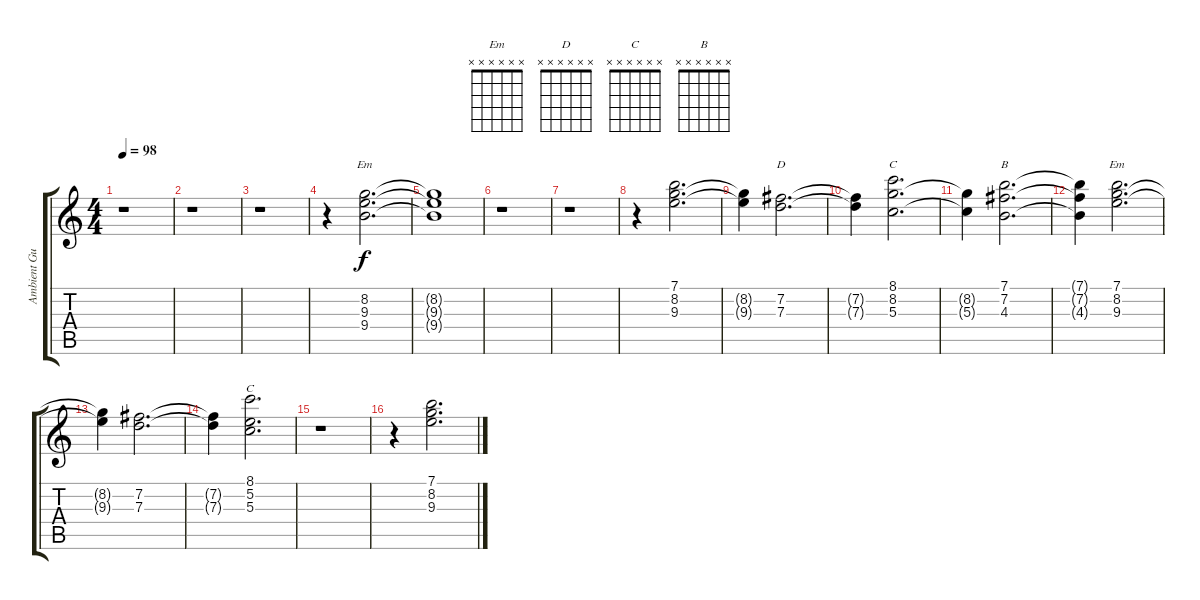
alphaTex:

\track ("Ambient Guitar 2 " "Ambient Gu") {instrument electricguitarclean}
\staff {score tabs}
\tuning (E4 B3 G3 D3 A2 E2) {hide}
\chord ("Em" x x 1 x x x) {firstfret 8}
\chord ("D" x x x x x x) {firstfret 0}
\chord ("C" x x x 1 x x) {firstfret 9}
\chord ("B" x x x x x x) {firstfret 0}
\chord ("Em" x x x x x x) {firstfret 0}
\chord ("C" x x x x x x) {firstfret 0}
\ts (4 4)
\tempo 98
\clef g2
\ks c
r.1{dy f} |
r.1 |
r.1 |
r.4 (8.2 9.3 9.4).2{d ch "Em"} |
(8.2{t} 9.3{t} 9.4{t}).1 |
r.1 |
r.1 |
r.4 (7.1 8.2 9.3).2{d} |
(8.2{t} 9.3{t}).4 (7.2 7.3).2{d ch "D"} |
(7.2{t} 7.3{t}).4 (8.1 8.2 5.3).2{d ch "C"} |
(8.2{t} 5.3{t}).4 (7.1 7.2 4.3).2{d ch "B"} |
(7.1{t} 7.2{t} 4.3{t}).4 (7.1 8.2 9.3).2{d ch "Em"} |
(8.2{t} 9.3{t}).4 (7.2 7.3).2{d} |
(7.2{t} 7.3{t}).4 (8.1 5.2 5.3).2{d ch "C"} |
r.1 |
r.4 (7.1 8.2 9.3).2{d}
